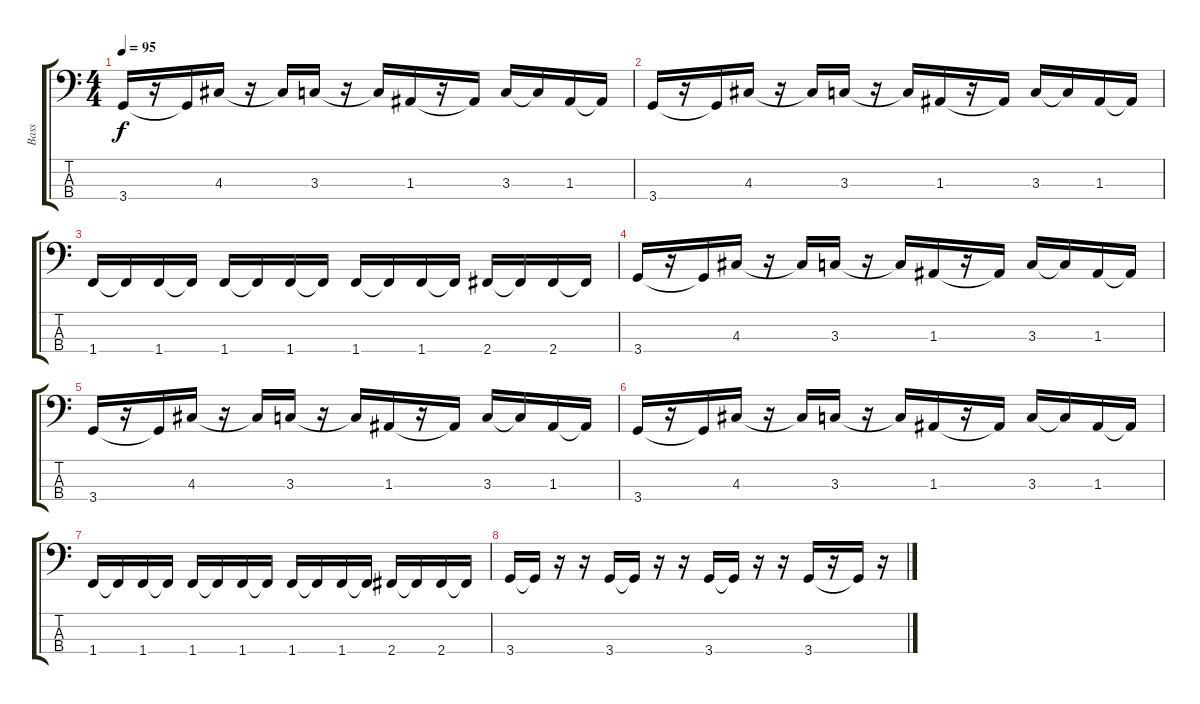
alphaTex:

\track ("Bass" "Bass") {instrument electricbasspick}
\staff {score tabs}
\tuning (G2 D2 A1 E1) {hide}
\ts (4 4)
\tempo 95
\clef f4
\ks c
3.4.16{dy f} r.16 3.4{t}.16 4.3.16 r.16 4.3{t}.16 3.3.16 r.16 3.3{t}.16 1.3.16 r.16 1.3{t}.16 3.3.16 3.3{t}.16 1.3.16 1.3{t}.16 |
3.4.16 r.16 3.4{t}.16 4.3.16 r.16 4.3{t}.16 3.3.16 r.16 3.3{t}.16 1.3.16 r.16 1.3{t}.16 3.3.16 3.3{t}.16 1.3.16 1.3{t}.16 |
1.4.16 1.4{t}.16 1.4.16 1.4{t}.16 1.4.16 1.4{t}.16 1.4.16 1.4{t}.16 1.4.16 1.4{t}.16 1.4.16 1.4{t}.16 2.4.16 2.4{t}.16 2.4.16 2.4{t}.16 |
3.4.16 r.16 3.4{t}.16 4.3.16 r.16 4.3{t}.16 3.3.16 r.16 3.3{t}.16 1.3.16 r.16 1.3{t}.16 3.3.16 3.3{t}.16 1.3.16 1.3{t}.16 |
3.4.16 r.16 3.4{t}.16 4.3.16 r.16 4.3{t}.16 3.3.16 r.16 3.3{t}.16 1.3.16 r.16 1.3{t}.16 3.3.16 3.3{t}.16 1.3.16 1.3{t}.16 |
3.4.16 r.16 3.4{t}.16 4.3.16 r.16 4.3{t}.16 3.3.16 r.16 3.3{t}.16 1.3.16 r.16 1.3{t}.16 3.3.16 3.3{t}.16 1.3.16 1.3{t}.16 |
1.4.16 1.4{t}.16 1.4.16 1.4{t}.16 1.4.16 1.4{t}.16 1.4.16 1.4{t}.16 1.4.16 1.4{t}.16 1.4.16 1.4{t}.16 2.4.16 2.4{t}.16 2.4.16 2.4{t}.16 |
3.4.16 3.4{t}.16 r.16 r.16 3.4.16 3.4{t}.16 r.16 r.16 3.4.16 3.4{t}.16 r.16 r.16 3.4.16 r.16 3.4{t}.16 r.16
